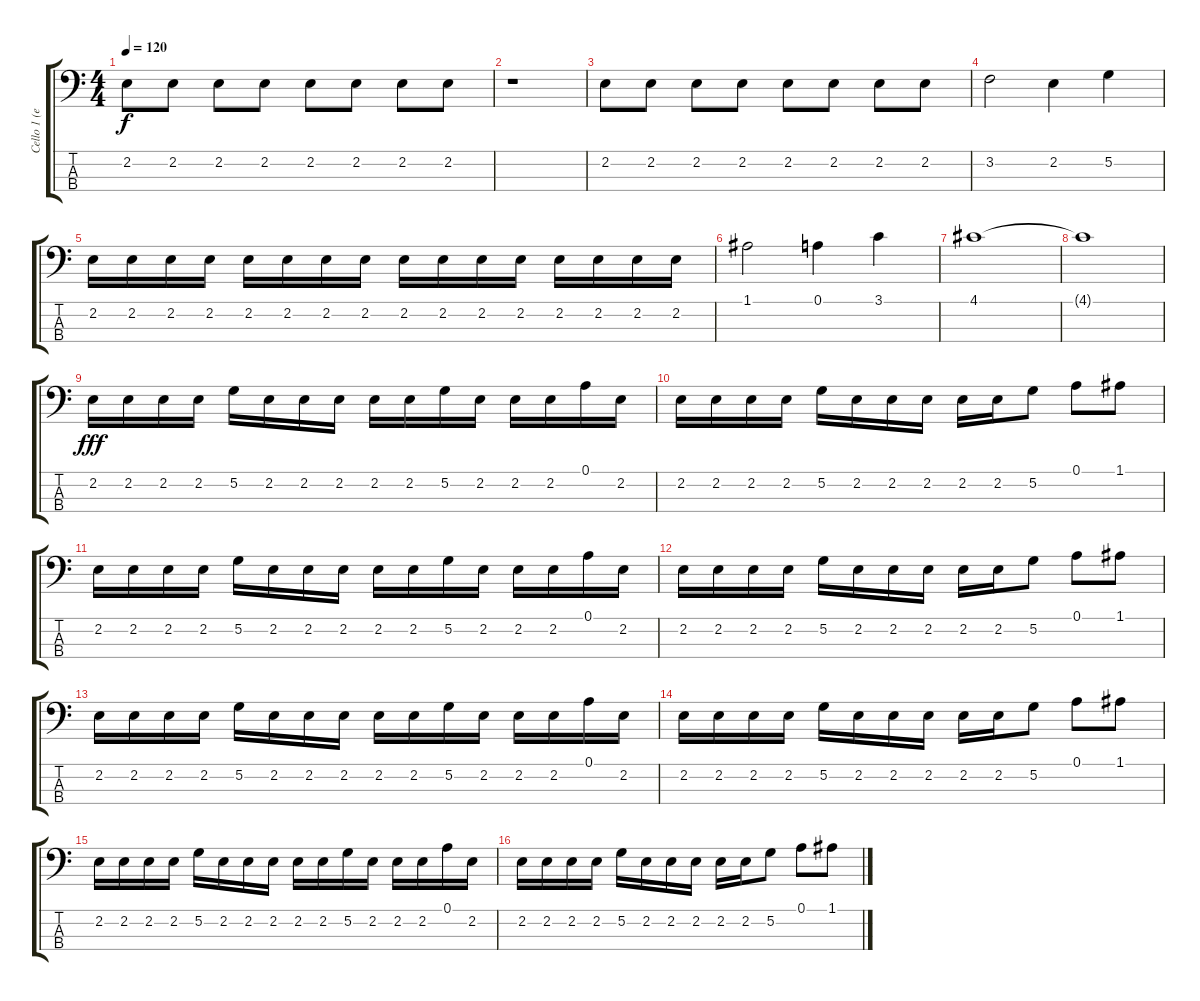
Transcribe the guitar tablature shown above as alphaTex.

\track ("Cello 1 (extra)" "Cello 1 (e") {instrument distortionguitar}
\staff {score tabs}
\tuning (A2 D2 G1 C1) {hide}
\ts (4 4)
\tempo 120
\clef f4
\ks c
2.2.8{dy f} 2.2.8 2.2.8 2.2.8 2.2.8 2.2.8 2.2.8 2.2.8 |
r.1 |
2.2.8 2.2.8 2.2.8 2.2.8 2.2.8 2.2.8 2.2.8 2.2.8 |
3.2.2 2.2.4 5.2.4 |
2.2.16 2.2.16 2.2.16 2.2.16 2.2.16 2.2.16 2.2.16 2.2.16 2.2.16 2.2.16 2.2.16 2.2.16 2.2.16 2.2.16 2.2.16 2.2.16 |
1.1.2 0.1.4 3.1.4 |
4.1.1 |
4.1{t}.1 |
2.2.16{dy fff volume 14} 2.2.16 2.2.16 2.2.16 5.2.16 2.2.16 2.2.16 2.2.16 2.2.16 2.2.16 5.2.16 2.2.16 2.2.16 2.2.16 0.1.16 2.2.16 |
2.2.16 2.2.16 2.2.16 2.2.16 5.2.16 2.2.16 2.2.16 2.2.16 2.2.16 2.2.16 5.2.8 0.1.8 1.1.8 |
2.2.16 2.2.16 2.2.16 2.2.16 5.2.16 2.2.16 2.2.16 2.2.16 2.2.16 2.2.16 5.2.16 2.2.16 2.2.16 2.2.16 0.1.16 2.2.16 |
2.2.16 2.2.16 2.2.16 2.2.16 5.2.16 2.2.16 2.2.16 2.2.16 2.2.16 2.2.16 5.2.8 0.1.8 1.1.8 |
2.2.16 2.2.16 2.2.16 2.2.16 5.2.16 2.2.16 2.2.16 2.2.16 2.2.16 2.2.16 5.2.16 2.2.16 2.2.16 2.2.16 0.1.16 2.2.16 |
2.2.16 2.2.16 2.2.16 2.2.16 5.2.16 2.2.16 2.2.16 2.2.16 2.2.16 2.2.16 5.2.8 0.1.8 1.1.8 |
2.2.16 2.2.16 2.2.16 2.2.16 5.2.16 2.2.16 2.2.16 2.2.16 2.2.16 2.2.16 5.2.16 2.2.16 2.2.16 2.2.16 0.1.16 2.2.16 |
2.2.16 2.2.16 2.2.16 2.2.16 5.2.16 2.2.16 2.2.16 2.2.16 2.2.16 2.2.16 5.2.8 0.1.8 1.1.8
